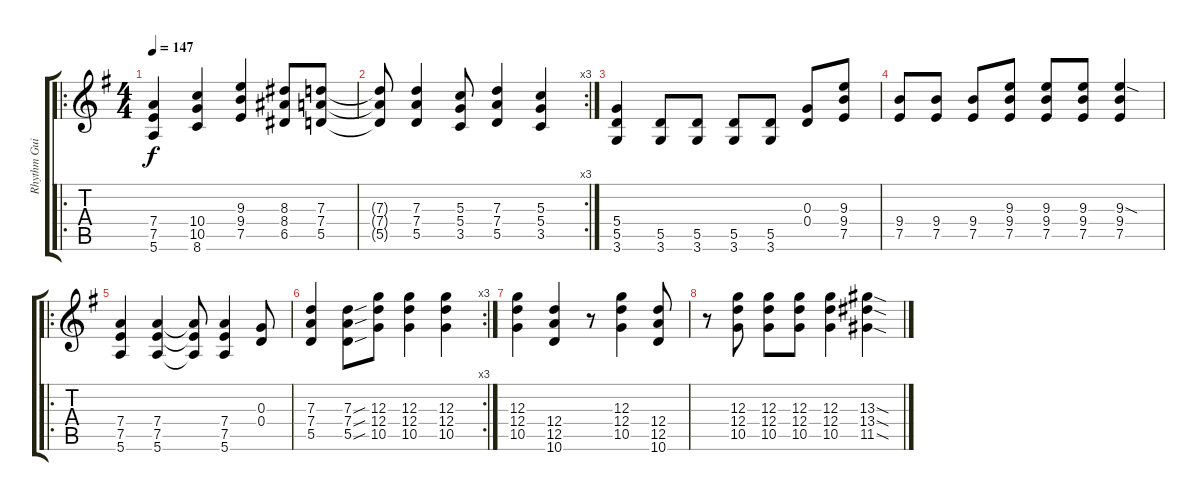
\track ("Rhythm Guitar (Dexter Holland)" "Rhythm Gui") {instrument overdrivenguitar}
\staff {score tabs}
\tuning (E4 B3 G3 D3 A2 E2) {hide}
\ro
\ts (4 4)
\tempo 147
\clef g2
\ks g
(7.4 7.5 5.6).4{dy f} (10.4 10.5 8.6).4 (9.3 9.4 7.5).4 (8.3 8.4 6.5).8 (7.3 7.4 5.5).8 |
\rc 3
(7.3{t} 7.4{t} 5.5{t}).8 (7.3 7.4 5.5).4 (5.3 5.4 3.5).8 (7.3 7.4 5.5).4 (5.3 5.4 3.5).4 |
(5.4 5.5 3.6).4 (5.5 3.6).8 (5.5 3.6).8 (5.5 3.6).8 (5.5 3.6).8 (0.3 0.4).8 (9.3 9.4 7.5).8 |
(9.4 7.5).8 (9.4 7.5).8 (9.4 7.5).8 (9.3 9.4 7.5).8 (9.3 9.4 7.5).8 (9.3 9.4 7.5).8 (9.3{sod} 9.4 7.5).4 |
\ro
(7.4 7.5 5.6).4 (7.4 7.5 5.6).4 (7.4{t} 7.5{t} 5.6{t}).8 (7.4 7.5 5.6).4 (0.3 0.4).8 |
\rc 3
(7.3 7.4 5.5).4 (7.3{sou} 7.4{sou} 5.5{sou}).8 (12.3 12.4 10.5).8 (12.3 12.4 10.5).4 (12.3 12.4 10.5).4 |
(12.3 12.4 10.5).4 (12.4 12.5 10.6).4 r.8 (12.3 12.4 10.5).4 (12.4 12.5 10.6).8 |
r.8 (12.3 12.4 10.5).8 (12.3 12.4 10.5).8 (12.3 12.4 10.5).8 (12.3 12.4 10.5).4 (13.3{sod} 13.4{sod} 11.5{sod}).4
